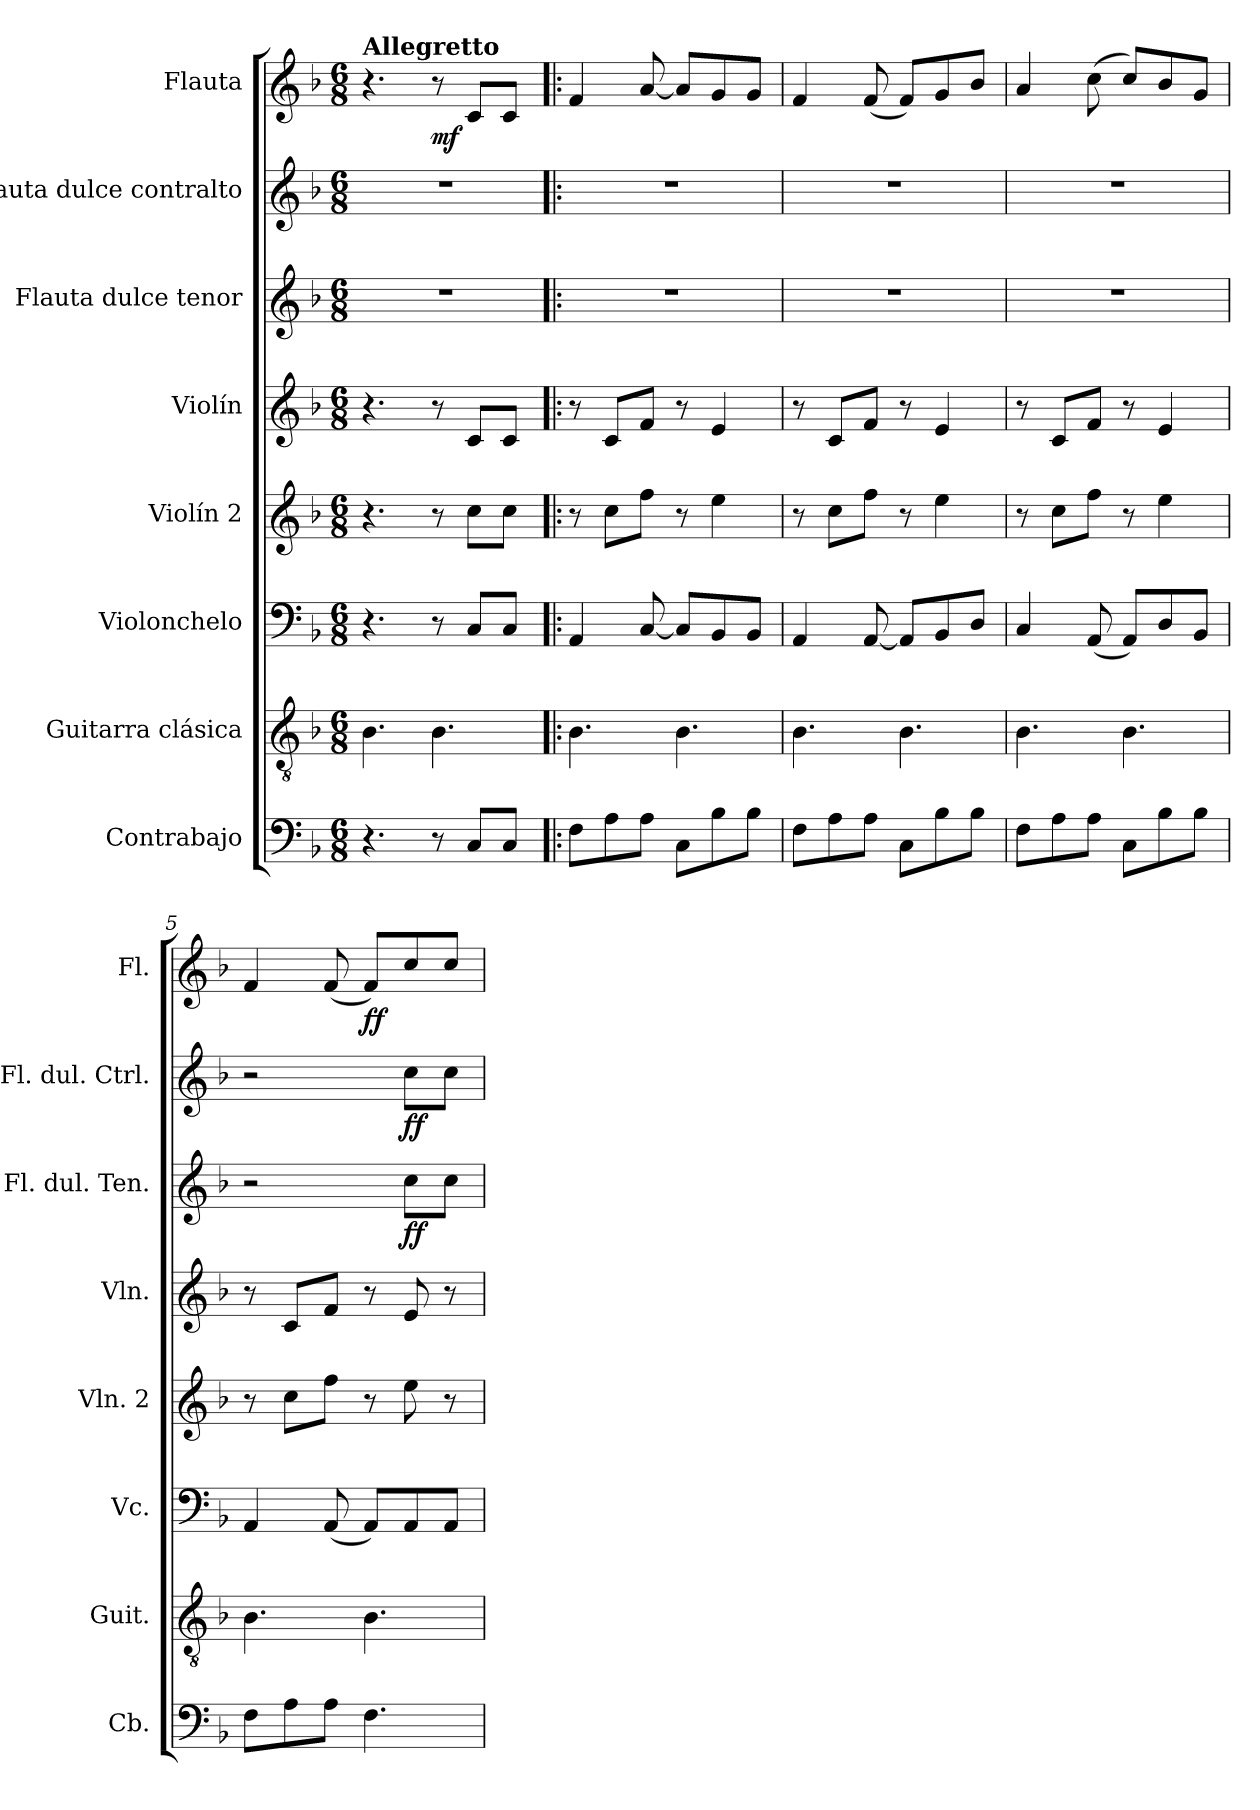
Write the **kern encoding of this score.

**kern	**kern	**kern	**kern	**kern	**kern	**dynam	**kern	**dynam	**kern	**dynam
*part8	*part7	*part6	*part5	*part4	*part3	*part3	*part2	*part2	*part1	*part1
*staff8	*staff7	*staff6	*staff5	*staff4	*staff3	*staff3	*staff2	*staff2	*staff1	*staff1
*I"Contrabajo	*I"Guitarra clásica	*I"Violonchelo	*I"Violín 2	*I"Violín	*I"Flauta dulce tenor	*	*I"Flauta dulce contralto	*	*I"Flauta	*
*I'Cb.	*I'Guit.	*I'Vc.	*I'Vln. 2	*I'Vln.	*I'Fl. dul. Ten.	*	*I'Fl. dul. Ctrl.	*	*I'Fl.	*
*clefF4	*clefGv2	*clefF4	*clefG2	*clefG2	*clefG2	*	*clefG2	*	*clefG2	*
*ITrd7c12	*	*	*	*	*	*	*	*	*	*
*k[b-]	*k[b-]	*k[b-]	*k[b-]	*k[b-]	*k[b-]	*	*k[b-]	*	*k[b-]	*
*M6/8	*M6/8	*M6/8	*M6/8	*M6/8	*M6/8	*	*M6/8	*	*M6/8	*
=1	=1	=1	=1	=1	=1	=1	=1	=1	=1	=1
!	!	!	!	!	!	!	!	!	!LO:TX:a:B:t=Allegretto	!
4.r	4.B-	4.r	4.r	4.r	2.r	.	2.r	.	4.r	.
!	!	!	!	!	!	!	!	!	!	!LO:DY:b
8r	4.B-	8r	8r	8r	.	.	.	.	8r	mf
8CC/L	.	8C/L	8cc\L	8c/L	.	.	.	.	8c/L	.
8CC/J	.	8C/J	8cc\J	8c/J	.	.	.	.	8c/J	.
=2!|:	=2!|:	=2!|:	=2!|:	=2!|:	=2!|:	=2!|:	=2!|:	=2!|:	=2!|:	=2!|:
8FF\L	4.B-	4AA/	8r	8r	2.r	.	2.r	.	4f/	.
8AA\	.	.	8cc\L	8c/L	.	.	.	.	.	.
8AA\J	.	[8C/	8ff\J	8f/J	.	.	.	.	[8a/	.
8CC\L	4.B-	8C/L]	8r	8r	.	.	.	.	8a/L]	.
8BB-\	.	8BB-/	4ee\	4e/	.	.	.	.	8g/	.
8BB-\J	.	8BB-/J	.	.	.	.	.	.	8g/J	.
=3	=3	=3	=3	=3	=3	=3	=3	=3	=3	=3
8FF\L	4.B-	4AA/	8r	8r	2.r	.	2.r	.	4f/	.
8AA\	.	.	8cc\L	8c/L	.	.	.	.	.	.
8AA\J	.	[8AA/	8ff\J	8f/J	.	.	.	.	(8f/	.
8CC\L	4.B-	8AA/L]	8r	8r	.	.	.	.	8f/L)	.
8BB-\	.	8BB-/	4ee\	4e/	.	.	.	.	8g/	.
8BB-\J	.	8D/J	.	.	.	.	.	.	8b-/J	.
=4	=4	=4	=4	=4	=4	=4	=4	=4	=4	=4
8FF\L	4.B-	4C/	8r	8r	2.r	.	2.r	.	4a/	.
8AA\	.	.	8cc\L	8c/L	.	.	.	.	.	.
8AA\J	.	(8AA/	8ff\J	8f/J	.	.	.	.	(8cc\	.
8CC\L	4.B-	8AA/L)	8r	8r	.	.	.	.	8cc/L)	.
8BB-\	.	8D/	4ee\	4e/	.	.	.	.	8b-/	.
8BB-\J	.	8BB-/J	.	.	.	.	.	.	8g/J	.
=5	=5	=5	=5	=5	=5	=5	=5	=5	=5	=5
8FF\L	4.B-	4AA/	8r	8r	2r	.	2r	.	4f/	.
8AA\	.	.	8cc\L	8c/L	.	.	.	.	.	.
8AA\J	.	(8AA/	8ff\J	8f/J	.	.	.	.	(8f/	.
!	!	!	!	!	!	!	!	!	!	!LO:DY:b
4.FF\	4.B-	8AA/L)	8r	8r	.	.	.	.	8f/L)	ff
!	!	!	!	!	!	!LO:DY:b	!	!LO:DY:b	!	!
.	.	8AA/	8ee\	8e/	8cc\L	ff	8cc\L	ff	8cc/	.
.	.	8AA/J	8r	8r	8cc\J	.	8cc\J	.	8cc/J	.
=	=	=	=	=	=	=	=	=	=	=
*-	*-	*-	*-	*-	*-	*-	*-	*-	*-	*-
